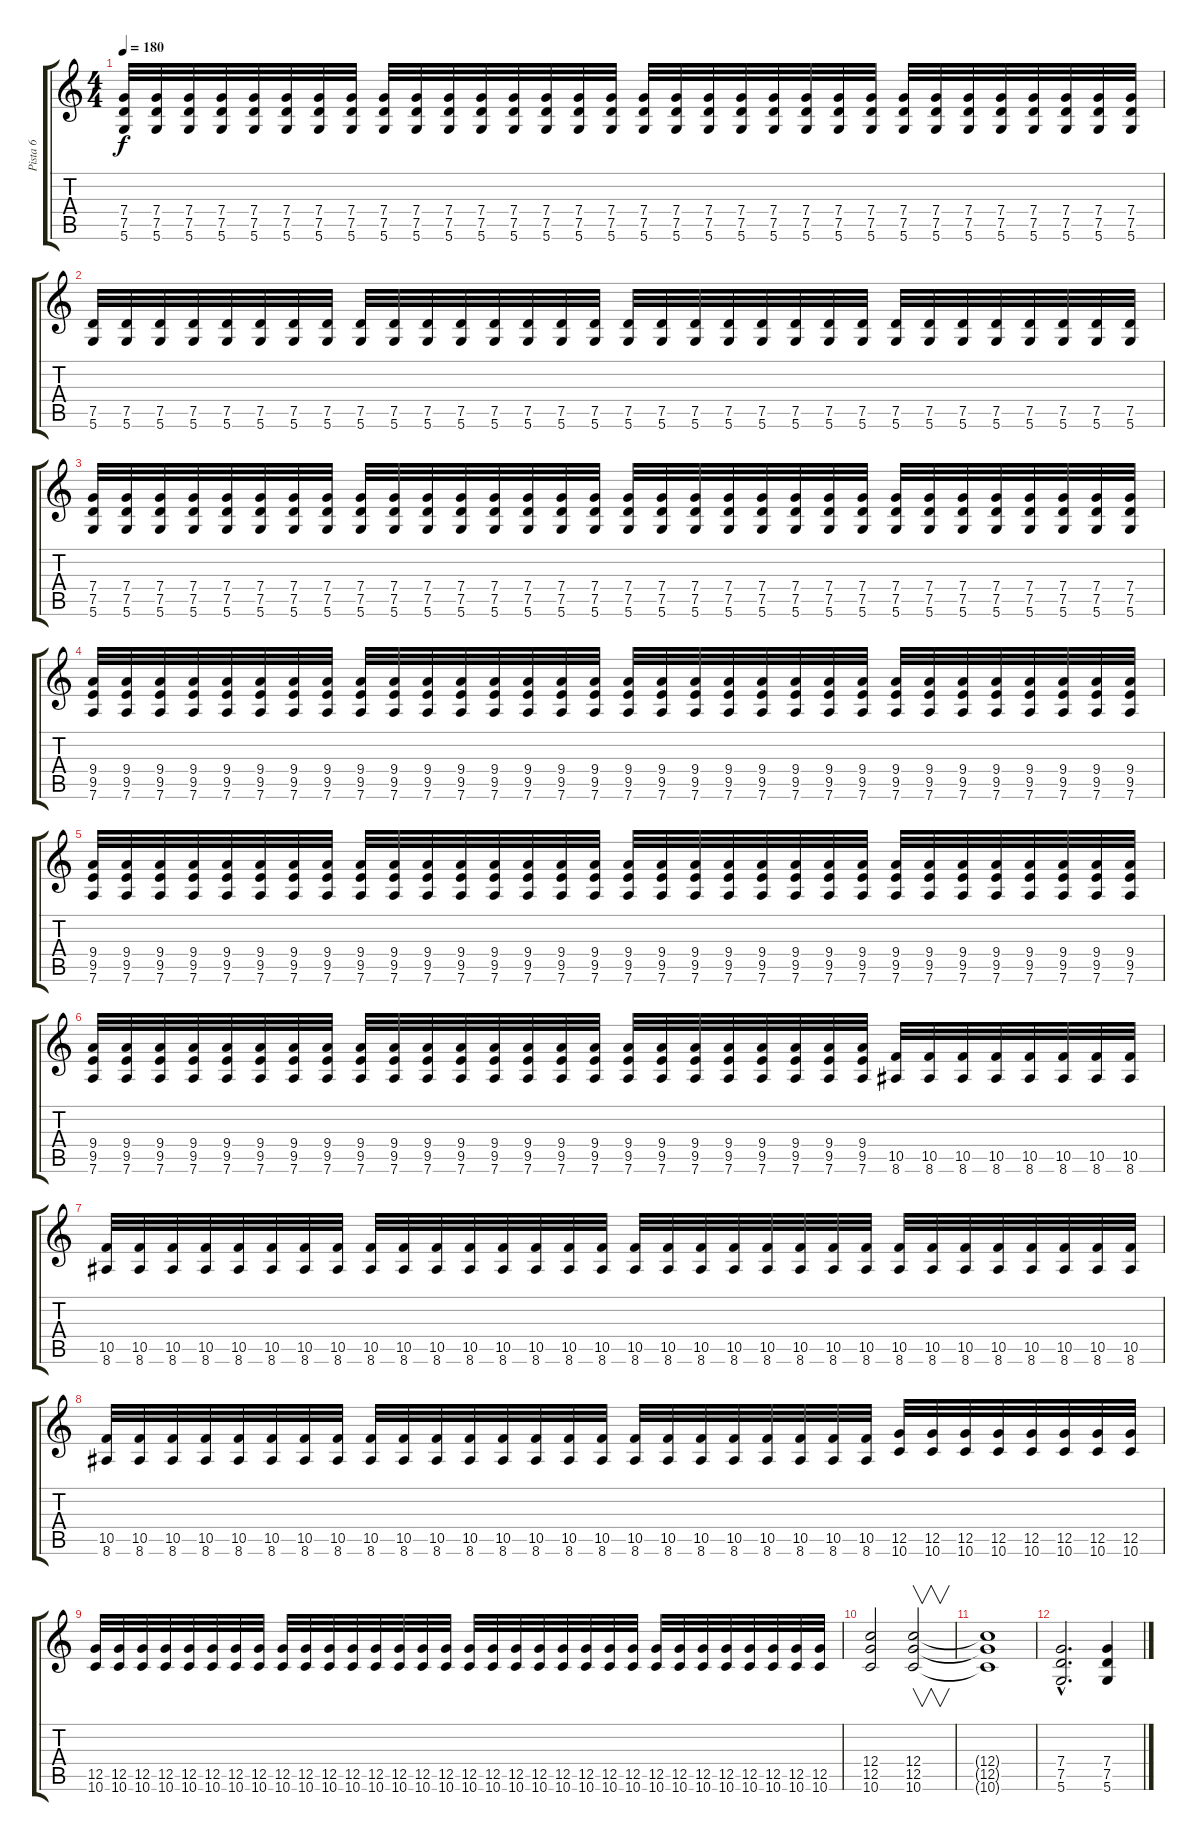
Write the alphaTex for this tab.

\track ("Pista 6" "Pista 6") {instrument overdrivenguitar}
\staff {score tabs}
\tuning (D4 A3 F3 C3 G2 D2) {hide}
\ts (4 4)
\tempo 180
\clef g2
\ks c
(7.4 7.5 5.6).32{dy f} (7.4 7.5 5.6).32 (7.4 7.5 5.6).32 (7.4 7.5 5.6).32 (7.4 7.5 5.6).32 (7.4 7.5 5.6).32 (7.4 7.5 5.6).32 (7.4 7.5 5.6).32 (7.4 7.5 5.6).32 (7.4 7.5 5.6).32 (7.4 7.5 5.6).32 (7.4 7.5 5.6).32 (7.4 7.5 5.6).32 (7.4 7.5 5.6).32 (7.4 7.5 5.6).32 (7.4 7.5 5.6).32 (7.4 7.5 5.6).32 (7.4 7.5 5.6).32 (7.4 7.5 5.6).32 (7.4 7.5 5.6).32 (7.4 7.5 5.6).32 (7.4 7.5 5.6).32 (7.4 7.5 5.6).32 (7.4 7.5 5.6).32 (7.4 7.5 5.6).32 (7.4 7.5 5.6).32 (7.4 7.5 5.6).32 (7.4 7.5 5.6).32 (7.4 7.5 5.6).32 (7.4 7.5 5.6).32 (7.4 7.5 5.6).32 (7.4 7.5 5.6).32 |
(7.5 5.6).32{instrument distortionguitar} (7.5 5.6).32 (7.5 5.6).32 (7.5 5.6).32 (7.5 5.6).32 (7.5 5.6).32 (7.5 5.6).32 (7.5 5.6).32 (7.5 5.6).32 (7.5 5.6).32 (7.5 5.6).32 (7.5 5.6).32 (7.5 5.6).32 (7.5 5.6).32 (7.5 5.6).32 (7.5 5.6).32 (7.5 5.6).32 (7.5 5.6).32 (7.5 5.6).32 (7.5 5.6).32 (7.5 5.6).32 (7.5 5.6).32 (7.5 5.6).32 (7.5 5.6).32 (7.5 5.6).32 (7.5 5.6).32 (7.5 5.6).32 (7.5 5.6).32 (7.5 5.6).32 (7.5 5.6).32 (7.5 5.6).32 (7.5 5.6).32 |
(7.4 7.5 5.6).32 (7.4 7.5 5.6).32 (7.4 7.5 5.6).32 (7.4 7.5 5.6).32 (7.4 7.5 5.6).32 (7.4 7.5 5.6).32 (7.4 7.5 5.6).32 (7.4 7.5 5.6).32 (7.4 7.5 5.6).32 (7.4 7.5 5.6).32 (7.4 7.5 5.6).32 (7.4 7.5 5.6).32 (7.4 7.5 5.6).32 (7.4 7.5 5.6).32 (7.4 7.5 5.6).32 (7.4 7.5 5.6).32 (7.4 7.5 5.6).32 (7.4 7.5 5.6).32 (7.4 7.5 5.6).32 (7.4 7.5 5.6).32 (7.4 7.5 5.6).32 (7.4 7.5 5.6).32 (7.4 7.5 5.6).32 (7.4 7.5 5.6).32 (7.4 7.5 5.6).32 (7.4 7.5 5.6).32 (7.4 7.5 5.6).32 (7.4 7.5 5.6).32 (7.4 7.5 5.6).32 (7.4 7.5 5.6).32 (7.4 7.5 5.6).32 (7.4 7.5 5.6).32 |
(9.4 9.5 7.6).32 (9.4 9.5 7.6).32 (9.4 9.5 7.6).32 (9.4 9.5 7.6).32 (9.4 9.5 7.6).32 (9.4 9.5 7.6).32 (9.4 9.5 7.6).32 (9.4 9.5 7.6).32 (9.4 9.5 7.6).32 (9.4 9.5 7.6).32 (9.4 9.5 7.6).32 (9.4 9.5 7.6).32 (9.4 9.5 7.6).32 (9.4 9.5 7.6).32 (9.4 9.5 7.6).32 (9.4 9.5 7.6).32 (9.4 9.5 7.6).32 (9.4 9.5 7.6).32 (9.4 9.5 7.6).32 (9.4 9.5 7.6).32 (9.4 9.5 7.6).32 (9.4 9.5 7.6).32 (9.4 9.5 7.6).32 (9.4 9.5 7.6).32 (9.4 9.5 7.6).32 (9.4 9.5 7.6).32 (9.4 9.5 7.6).32 (9.4 9.5 7.6).32 (9.4 9.5 7.6).32 (9.4 9.5 7.6).32 (9.4 9.5 7.6).32 (9.4 9.5 7.6).32 |
(9.4 9.5 7.6).32 (9.4 9.5 7.6).32 (9.4 9.5 7.6).32 (9.4 9.5 7.6).32 (9.4 9.5 7.6).32 (9.4 9.5 7.6).32 (9.4 9.5 7.6).32 (9.4 9.5 7.6).32 (9.4 9.5 7.6).32 (9.4 9.5 7.6).32 (9.4 9.5 7.6).32 (9.4 9.5 7.6).32 (9.4 9.5 7.6).32 (9.4 9.5 7.6).32 (9.4 9.5 7.6).32 (9.4 9.5 7.6).32 (9.4 9.5 7.6).32 (9.4 9.5 7.6).32 (9.4 9.5 7.6).32 (9.4 9.5 7.6).32 (9.4 9.5 7.6).32 (9.4 9.5 7.6).32 (9.4 9.5 7.6).32 (9.4 9.5 7.6).32 (9.4 9.5 7.6).32 (9.4 9.5 7.6).32 (9.4 9.5 7.6).32 (9.4 9.5 7.6).32 (9.4 9.5 7.6).32 (9.4 9.5 7.6).32 (9.4 9.5 7.6).32 (9.4 9.5 7.6).32 |
(9.4 9.5 7.6).32 (9.4 9.5 7.6).32 (9.4 9.5 7.6).32 (9.4 9.5 7.6).32 (9.4 9.5 7.6).32 (9.4 9.5 7.6).32 (9.4 9.5 7.6).32 (9.4 9.5 7.6).32 (9.4 9.5 7.6).32 (9.4 9.5 7.6).32 (9.4 9.5 7.6).32 (9.4 9.5 7.6).32 (9.4 9.5 7.6).32 (9.4 9.5 7.6).32 (9.4 9.5 7.6).32 (9.4 9.5 7.6).32 (9.4 9.5 7.6).32 (9.4 9.5 7.6).32 (9.4 9.5 7.6).32 (9.4 9.5 7.6).32 (9.4 9.5 7.6).32 (9.4 9.5 7.6).32 (9.4 9.5 7.6).32 (9.4 9.5 7.6).32 (10.5 8.6).32 (10.5 8.6).32 (10.5 8.6).32 (10.5 8.6).32 (10.5 8.6).32 (10.5 8.6).32 (10.5 8.6).32 (10.5 8.6).32 |
(10.5 8.6).32 (10.5 8.6).32 (10.5 8.6).32 (10.5 8.6).32 (10.5 8.6).32 (10.5 8.6).32 (10.5 8.6).32 (10.5 8.6).32 (10.5 8.6).32 (10.5 8.6).32 (10.5 8.6).32 (10.5 8.6).32 (10.5 8.6).32 (10.5 8.6).32 (10.5 8.6).32 (10.5 8.6).32 (10.5 8.6).32 (10.5 8.6).32 (10.5 8.6).32 (10.5 8.6).32 (10.5 8.6).32 (10.5 8.6).32 (10.5 8.6).32 (10.5 8.6).32 (10.5 8.6).32 (10.5 8.6).32 (10.5 8.6).32 (10.5 8.6).32 (10.5 8.6).32 (10.5 8.6).32 (10.5 8.6).32 (10.5 8.6).32 |
(10.5 8.6).32 (10.5 8.6).32 (10.5 8.6).32 (10.5 8.6).32 (10.5 8.6).32 (10.5 8.6).32 (10.5 8.6).32 (10.5 8.6).32 (10.5 8.6).32 (10.5 8.6).32 (10.5 8.6).32 (10.5 8.6).32 (10.5 8.6).32 (10.5 8.6).32 (10.5 8.6).32 (10.5 8.6).32 (10.5 8.6).32 (10.5 8.6).32 (10.5 8.6).32 (10.5 8.6).32 (10.5 8.6).32 (10.5 8.6).32 (10.5 8.6).32 (10.5 8.6).32 (12.5 10.6).32 (12.5 10.6).32 (12.5 10.6).32 (12.5 10.6).32 (12.5 10.6).32 (12.5 10.6).32 (12.5 10.6).32 (12.5 10.6).32 |
(12.5 10.6).32 (12.5 10.6).32 (12.5 10.6).32 (12.5 10.6).32 (12.5 10.6).32 (12.5 10.6).32 (12.5 10.6).32 (12.5 10.6).32 (12.5 10.6).32 (12.5 10.6).32 (12.5 10.6).32 (12.5 10.6).32 (12.5 10.6).32 (12.5 10.6).32 (12.5 10.6).32 (12.5 10.6).32 (12.5 10.6).32 (12.5 10.6).32 (12.5 10.6).32 (12.5 10.6).32 (12.5 10.6).32 (12.5 10.6).32 (12.5 10.6).32 (12.5 10.6).32 (12.5 10.6).32 (12.5 10.6).32 (12.5 10.6).32 (12.5 10.6).32 (12.5 10.6).32 (12.5 10.6).32 (12.5 10.6).32 (12.5 10.6).32 |
(12.4 12.5 10.6).2 (12.4 12.5 10.6).2{v} |
(12.4{t} 12.5{t} 10.6{t}).1 |
(7.4{hac} 7.5{hac} 5.6{hac}).2{d} (7.4 7.5 5.6).4
